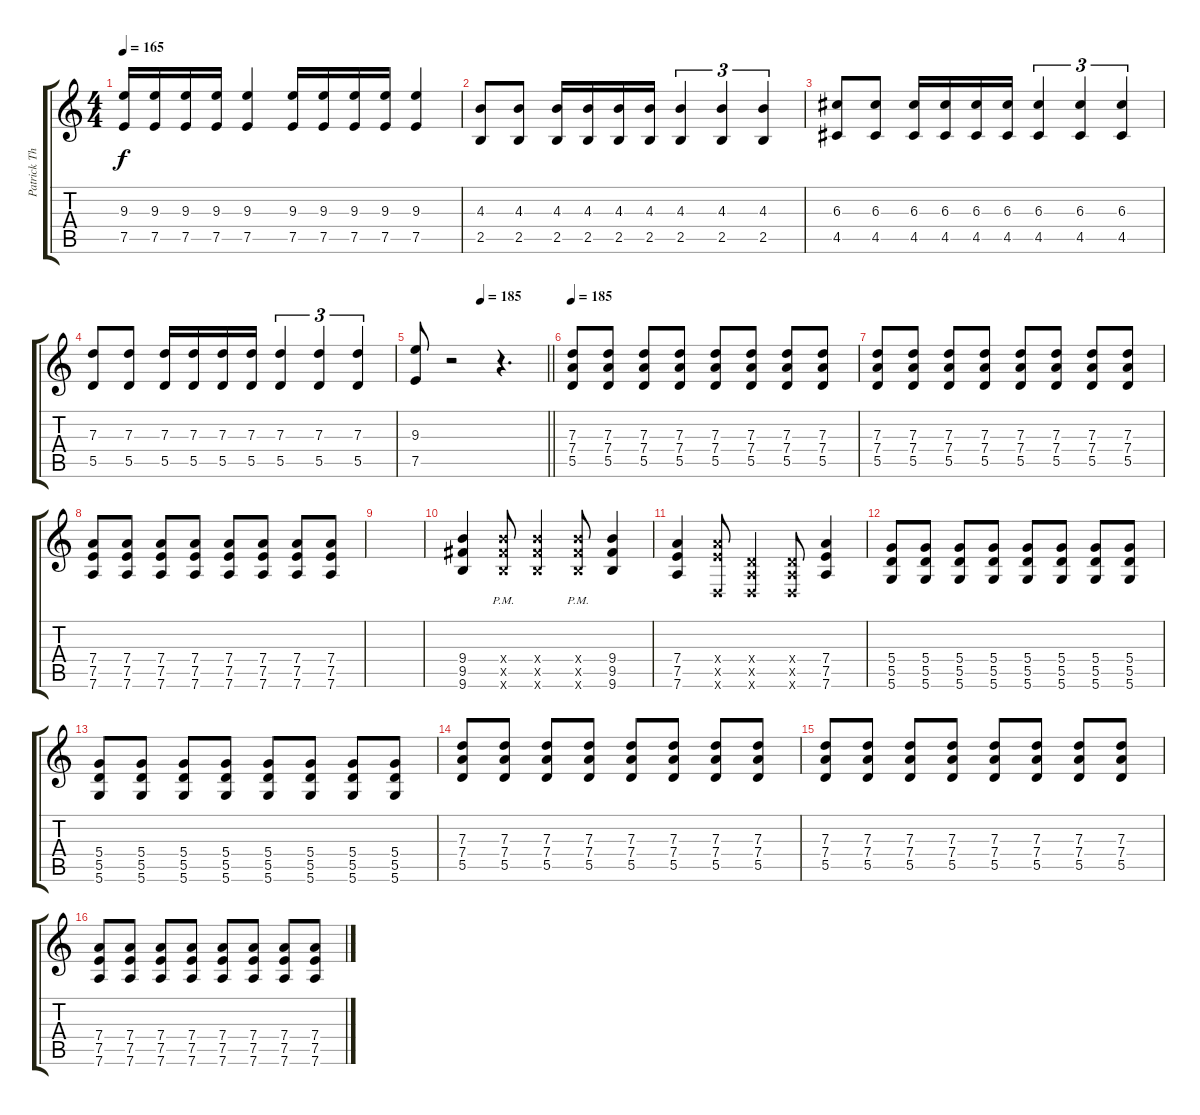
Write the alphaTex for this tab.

\track ("Patrick Thompson - Guitar" "Patrick Th") {instrument distortionguitar}
\staff {score tabs}
\tuning (E4 B3 G3 D3 A2 D2) {hide}
\ts (4 4)
\tempo 165
\clef g2
\ks c
(9.3 7.5).16{dy f} (9.3 7.5).16 (9.3 7.5).16 (9.3 7.5).16 (9.3 7.5).4 (9.3 7.5).16 (9.3 7.5).16 (9.3 7.5).16 (9.3 7.5).16 (9.3 7.5).4 |
(4.3 2.5).8 (4.3 2.5).8 (4.3 2.5).16 (4.3 2.5).16 (4.3 2.5).16 (4.3 2.5).16 (4.3 2.5).4{tu (3 2)} (4.3 2.5).4{tu (3 2)} (4.3 2.5).4{tu (3 2)} |
(6.3 4.5).8 (6.3 4.5).8 (6.3 4.5).16 (6.3 4.5).16 (6.3 4.5).16 (6.3 4.5).16 (6.3 4.5).4{tu (3 2)} (6.3 4.5).4{tu (3 2)} (6.3 4.5).4{tu (3 2)} |
(7.3 5.5).8 (7.3 5.5).8 (7.3 5.5).16 (7.3 5.5).16 (7.3 5.5).16 (7.3 5.5).16 (7.3 5.5).4{tu (3 2)} (7.3 5.5).4{tu (3 2)} (7.3 5.5).4{tu (3 2)} |
\tempo (185 0.5)
\barLineRight lightlight
(9.3 7.5).8 r.2 r.4{d} |
\tempo 185
(7.3 7.4 5.5).8 (7.3 7.4 5.5).8 (7.3 7.4 5.5).8 (7.3 7.4 5.5).8 (7.3 7.4 5.5).8 (7.3 7.4 5.5).8 (7.3 7.4 5.5).8 (7.3 7.4 5.5).8 |
(7.3 7.4 5.5).8 (7.3 7.4 5.5).8 (7.3 7.4 5.5).8 (7.3 7.4 5.5).8 (7.3 7.4 5.5).8 (7.3 7.4 5.5).8 (7.3 7.4 5.5).8 (7.3 7.4 5.5).8 |
(7.4 7.5 7.6).8 (7.4 7.5 7.6).8 (7.4 7.5 7.6).8 (7.4 7.5 7.6).8 (7.4 7.5 7.6).8 (7.4 7.5 7.6).8 (7.4 7.5 7.6).8 (7.4 7.5 7.6).8 |
|
(9.4 9.5 9.6).4 (9.4{pm x} 9.5{pm x} 9.6{pm x}).8 (9.4{x} 9.5{x} 9.6{x}).4 (9.4{pm x} 9.5{pm x} 9.6{pm x}).8 (9.4 9.5 9.6).4 |
(7.4 7.5 7.6).4 (7.4{x} 7.5{x} 0.6{x}).8 (0.4{x} 0.5{x} 0.6{x}).4 (0.4{x} 0.5{x} 0.6{x}).8 (7.4 7.5 7.6).4 |
(5.4 5.5 5.6).8 (5.4 5.5 5.6).8 (5.4 5.5 5.6).8 (5.4 5.5 5.6).8 (5.4 5.5 5.6).8 (5.4 5.5 5.6).8 (5.4 5.5 5.6).8 (5.4 5.5 5.6).8 |
(5.4 5.5 5.6).8 (5.4 5.5 5.6).8 (5.4 5.5 5.6).8 (5.4 5.5 5.6).8 (5.4 5.5 5.6).8 (5.4 5.5 5.6).8 (5.4 5.5 5.6).8 (5.4 5.5 5.6).8 |
(7.3 7.4 5.5).8 (7.3 7.4 5.5).8 (7.3 7.4 5.5).8 (7.3 7.4 5.5).8 (7.3 7.4 5.5).8 (7.3 7.4 5.5).8 (7.3 7.4 5.5).8 (7.3 7.4 5.5).8 |
(7.3 7.4 5.5).8 (7.3 7.4 5.5).8 (7.3 7.4 5.5).8 (7.3 7.4 5.5).8 (7.3 7.4 5.5).8 (7.3 7.4 5.5).8 (7.3 7.4 5.5).8 (7.3 7.4 5.5).8 |
(7.4 7.5 7.6).8 (7.4 7.5 7.6).8 (7.4 7.5 7.6).8 (7.4 7.5 7.6).8 (7.4 7.5 7.6).8 (7.4 7.5 7.6).8 (7.4 7.5 7.6).8 (7.4 7.5 7.6).8
